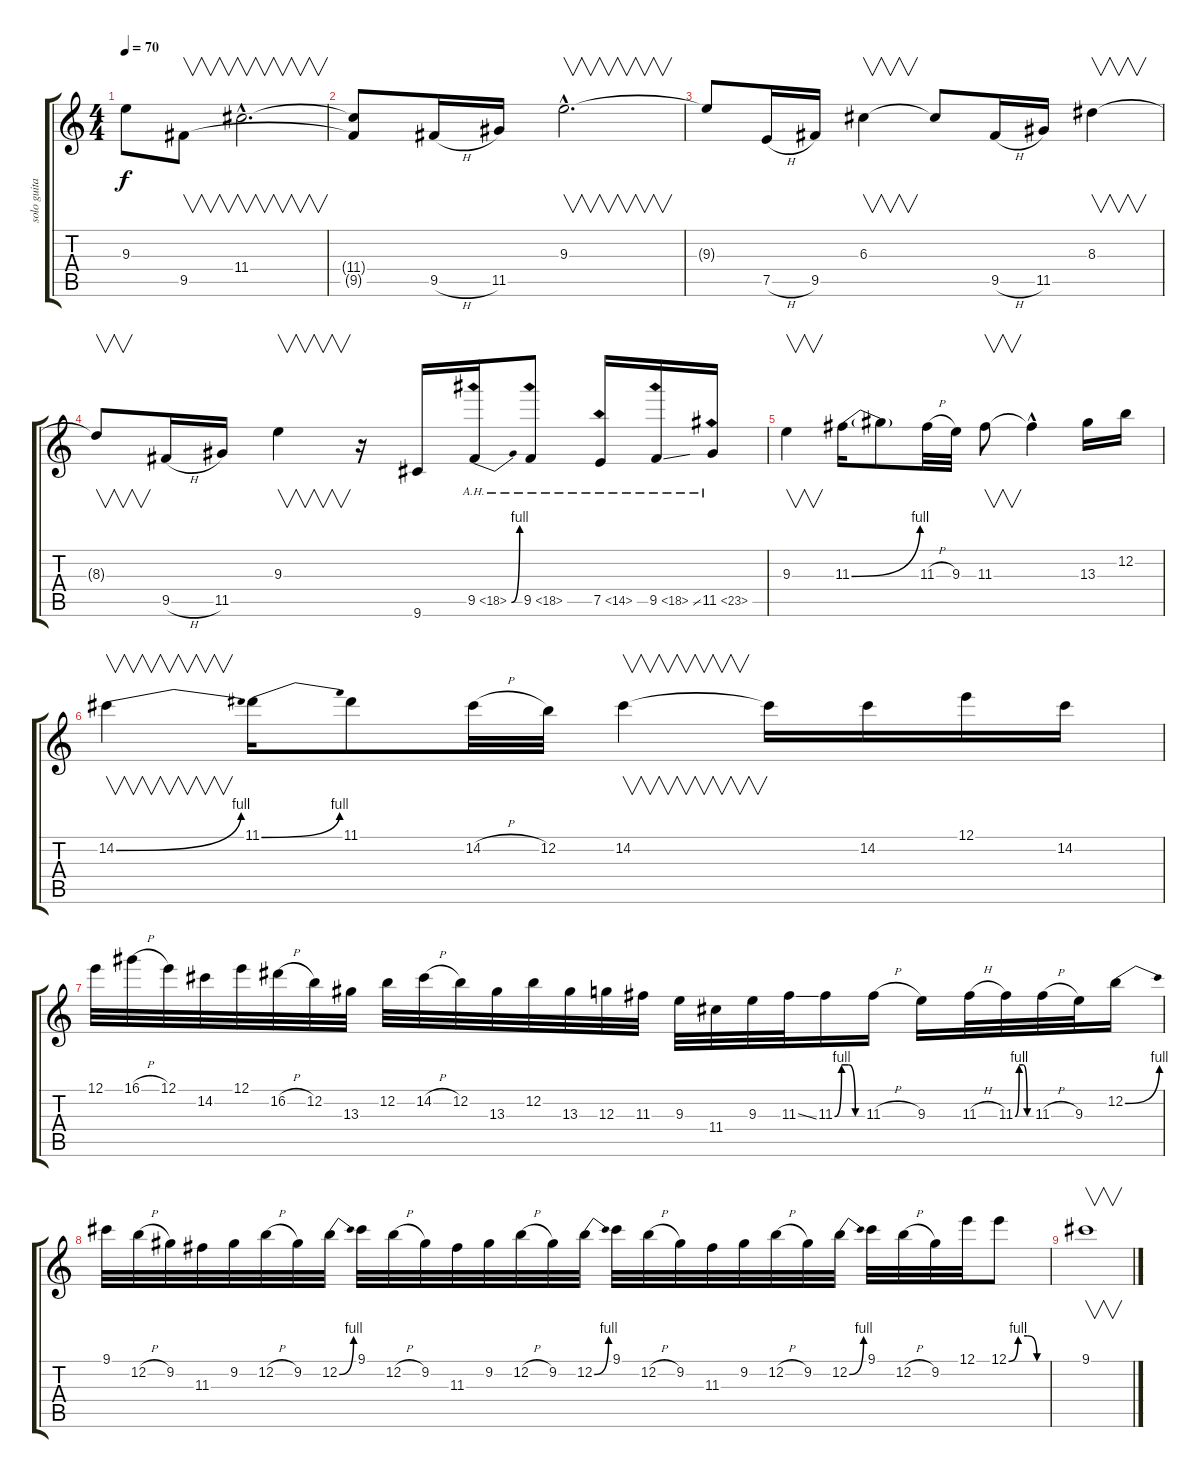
\track ("solo guitar" "solo guita") {instrument distortionguitar}
\staff {score tabs}
\tuning (E4 B3 G3 D3 A2 E2) {hide}
\ts (4 4)
\tempo 70
\clef g2
\ks c
9.3{t}.8{dy f} 9.5.8{v} 11.4{hac}.2{v d} |
(11.4{t} 9.5{t}).8 9.5{h}.16 11.5.16 9.3{hac}.2{v d} |
9.3{t}.8 7.5{h}.16 9.5.16 6.3.4{v} 6.3{t}.8 9.5{h}.16 11.5.16 8.3.4{v} |
8.3{t}.8{v} 9.5{h}.16 11.5.16 9.3.4{v} r.16{volume 16} 9.6.16{volume 16} 9.5{be (bend 0 0 60 4) ah 9}.16 9.5{ah 9}.8 7.5{ah 7}.16 9.5{ah 9 ss}.16 11.5{ah 12}.16 |
9.3.4{v} 11.3{be (bend 0 0 60 4)}.16 11.3{t}.8 11.3{h}.32 9.3.32 11.3.8{v} 11.3{hac t}.4 13.3.16 12.2.16 |
14.2{be (bend 0 0 60 4)}.4{v} 11.1{be (bend 0 0 60 4)}.16 11.1.8 14.2{h}.32 12.2.32 14.2.4{v} 14.2{t}.16 14.2.16 12.1.16 14.2.16 |
12.1.32 16.1{h}.32 12.1.32 14.2.32 12.1.32 16.2{h}.32 12.2.32 13.3.32 12.2.32 14.2{h}.32 12.2.32 13.3.32 12.2.32 13.3.32 12.3.32 11.3.32 9.3.32 11.4.32 9.3.32 11.3{ss}.32 11.3{be (custom 0 0 15 4 30 4 45 0 60 0)}.16 11.3{h}.16 9.3.16 11.3{h}.32 11.3{be (custom 0 0 15 4 30 4 45 0 60 0)}.32 11.3{h}.32 9.3.32 12.2{be (bend 0 0 60 4)}.16 |
9.1.32 12.2{h}.32 9.2.32 11.3.32 9.2.32 12.2{h}.32 9.2.32 12.2{be (bend 0 0 60 4)}.32 9.1.32 12.2{h}.32 9.2.32 11.3.32 9.2.32 12.2{h}.32 9.2.32 12.2{be (bend 0 0 60 4)}.32 9.1.32 12.2{h}.32 9.2.32 11.3.32 9.2.32 12.2{h}.32 9.2.32 12.2{be (bend 0 0 60 4)}.32 9.1.32 12.2{h}.32 9.2.32 12.1.32 12.1{be (custom 0 0 15 4 30 4 45 0 60 0)}.8 |
9.1.1{v}
